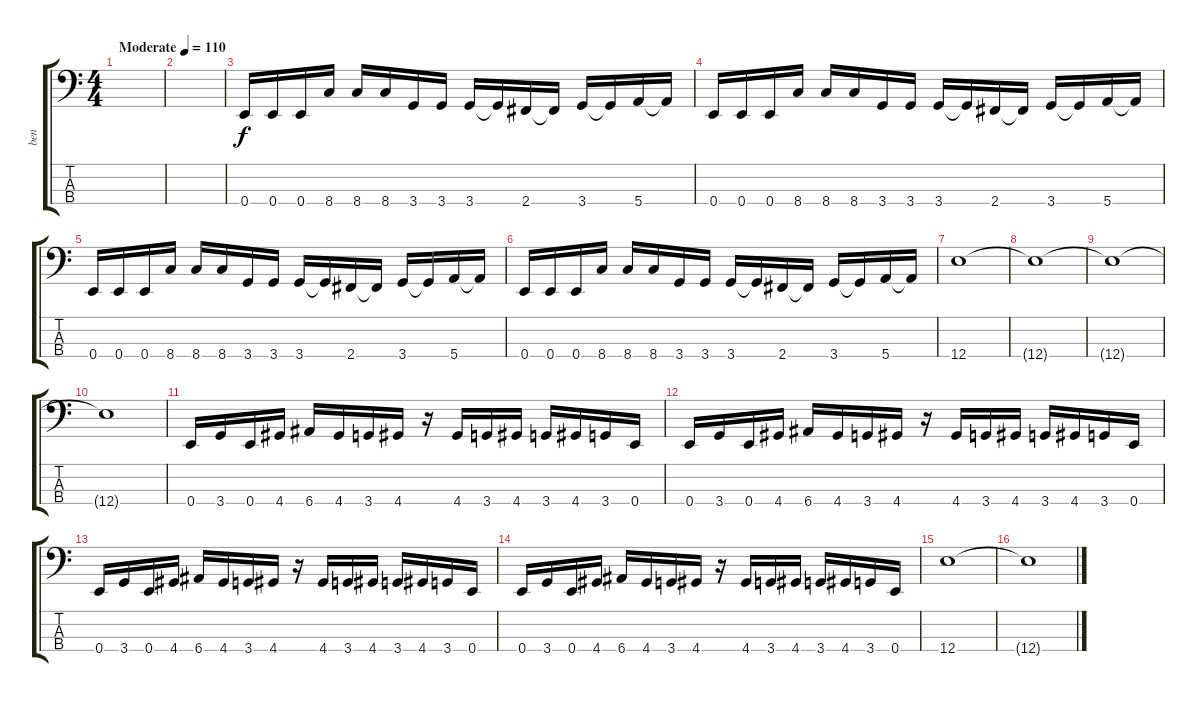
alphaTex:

\track ("ben" "ben") {instrument electricbassfinger}
\staff {score tabs}
\tuning (G2 D2 A1 E1) {hide}
\ts (4 4)
\tempo (110 "Moderate")
\clef f4
\ks c
|
|
0.4.16 0.4.16 0.4.16 8.4.16 8.4.16 8.4.16 3.4.16 3.4.16 3.4.16 3.4{t}.16 2.4.16 2.4{t}.16 3.4.16 3.4{t}.16 5.4.16 5.4{t}.16 |
0.4.16 0.4.16 0.4.16 8.4.16 8.4.16 8.4.16 3.4.16 3.4.16 3.4.16 3.4{t}.16 2.4.16 2.4{t}.16 3.4.16 3.4{t}.16 5.4.16 5.4{t}.16 |
0.4.16 0.4.16 0.4.16 8.4.16 8.4.16 8.4.16 3.4.16 3.4.16 3.4.16 3.4{t}.16 2.4.16 2.4{t}.16 3.4.16 3.4{t}.16 5.4.16 5.4{t}.16 |
0.4.16 0.4.16 0.4.16 8.4.16 8.4.16 8.4.16 3.4.16 3.4.16 3.4.16 3.4{t}.16 2.4.16 2.4{t}.16 3.4.16 3.4{t}.16 5.4.16 5.4{t}.16 |
12.4.1 |
12.4{t}.1 |
12.4{t}.1 |
12.4{t}.1 |
0.4.16 3.4.16 0.4.16 4.4.16 6.4.16 4.4.16 3.4.16 4.4.16 r.16 4.4.16 3.4.16 4.4.16 3.4.16 4.4.16 3.4.16 0.4.16 |
0.4.16 3.4.16 0.4.16 4.4.16 6.4.16 4.4.16 3.4.16 4.4.16 r.16 4.4.16 3.4.16 4.4.16 3.4.16 4.4.16 3.4.16 0.4.16 |
0.4.16 3.4.16 0.4.16 4.4.16 6.4.16 4.4.16 3.4.16 4.4.16 r.16 4.4.16 3.4.16 4.4.16 3.4.16 4.4.16 3.4.16 0.4.16 |
0.4.16 3.4.16 0.4.16 4.4.16 6.4.16 4.4.16 3.4.16 4.4.16 r.16 4.4.16 3.4.16 4.4.16 3.4.16 4.4.16 3.4.16 0.4.16 |
12.4.1 |
12.4{t}.1
